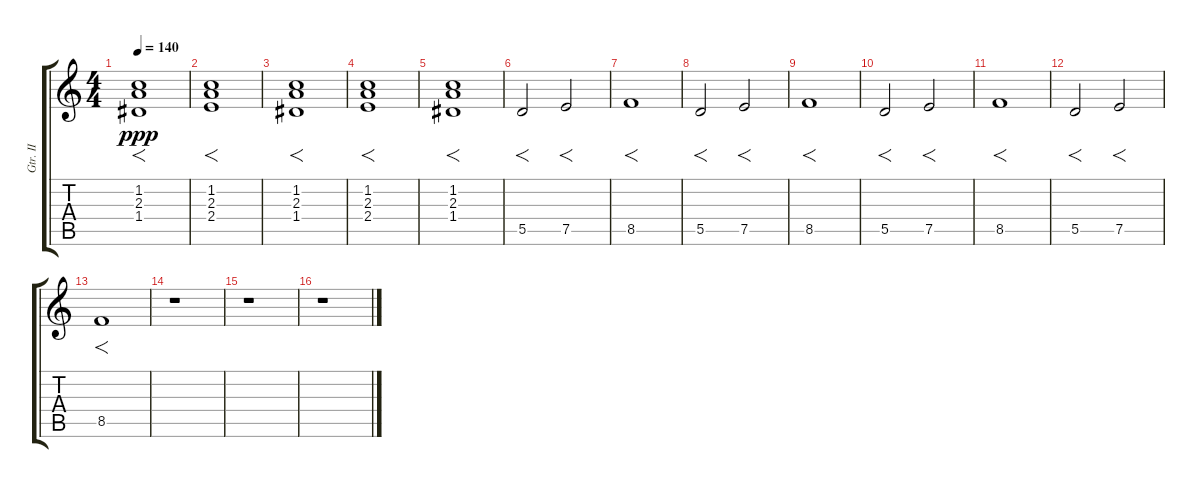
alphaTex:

\track ("Gtr. II" "Gtr. II") {instrument acousticguitarsteel}
\staff {score tabs}
\tuning (E4 B3 G3 D3 A2 E2) {hide}
\ts (4 4)
\tempo 140
\clef g2
\ks c
(1.2 2.3 1.4).1{f dy ppp} |
(1.2 2.3 2.4).1{f} |
(1.2 2.3 1.4).1{f} |
(1.2 2.3 2.4).1{f} |
(1.2 2.3 1.4).1{f} |
5.5.2{f} 7.5.2{f} |
8.5.1{f} |
5.5.2{f} 7.5.2{f} |
8.5.1{f} |
5.5.2{f} 7.5.2{f} |
8.5.1{f} |
5.5.2{f} 7.5.2{f} |
8.5.1{f} |
r.1 |
r.1 |
r.1
